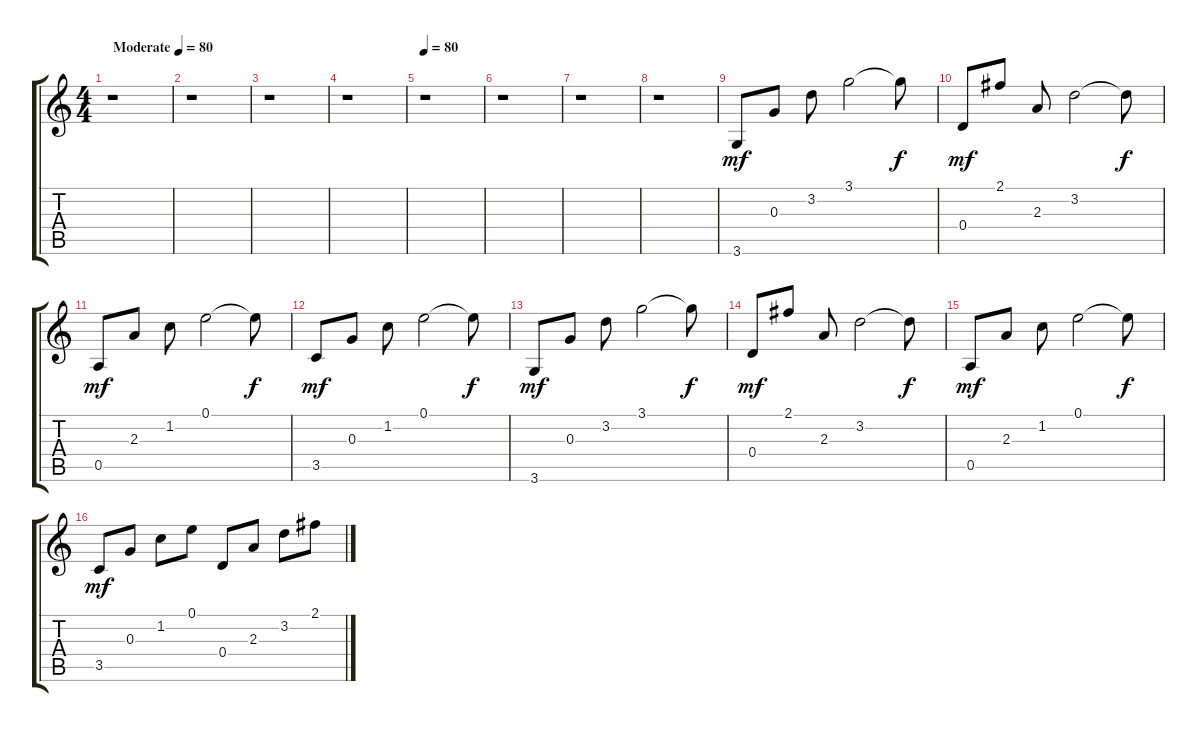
\track "" {instrument distortionguitar}
\staff {score tabs}
\tuning (E4 B3 G3 D3 A2 E2) {hide}
\ts (4 4)
\tempo (80 "Moderate")
\clef g2
\ks c
r.1{dy mf instrument distortionguitar} |
r.1 |
r.1 |
r.1 |
\tempo 80
r.1 |
r.1 |
r.1 |
r.1 |
3.6.8 0.3.8 3.2.8 3.1.2 3.1{t}.8{dy f} |
0.4.8{dy mf} 2.1.8 2.3.8 3.2.2 3.2{t}.8{dy f} |
0.5.8{dy mf} 2.3.8 1.2.8 0.1.2 0.1{t}.8{dy f} |
3.5.8{dy mf} 0.3.8 1.2.8 0.1.2 0.1{t}.8{dy f} |
3.6.8{dy mf} 0.3.8 3.2.8 3.1.2 3.1{t}.8{dy f} |
0.4.8{dy mf} 2.1.8 2.3.8 3.2.2 3.2{t}.8{dy f} |
0.5.8{dy mf} 2.3.8 1.2.8 0.1.2 0.1{t}.8{dy f} |
3.5.8{dy mf} 0.3.8 1.2.8 0.1.8 0.4.8 2.3.8 3.2.8 2.1.8
